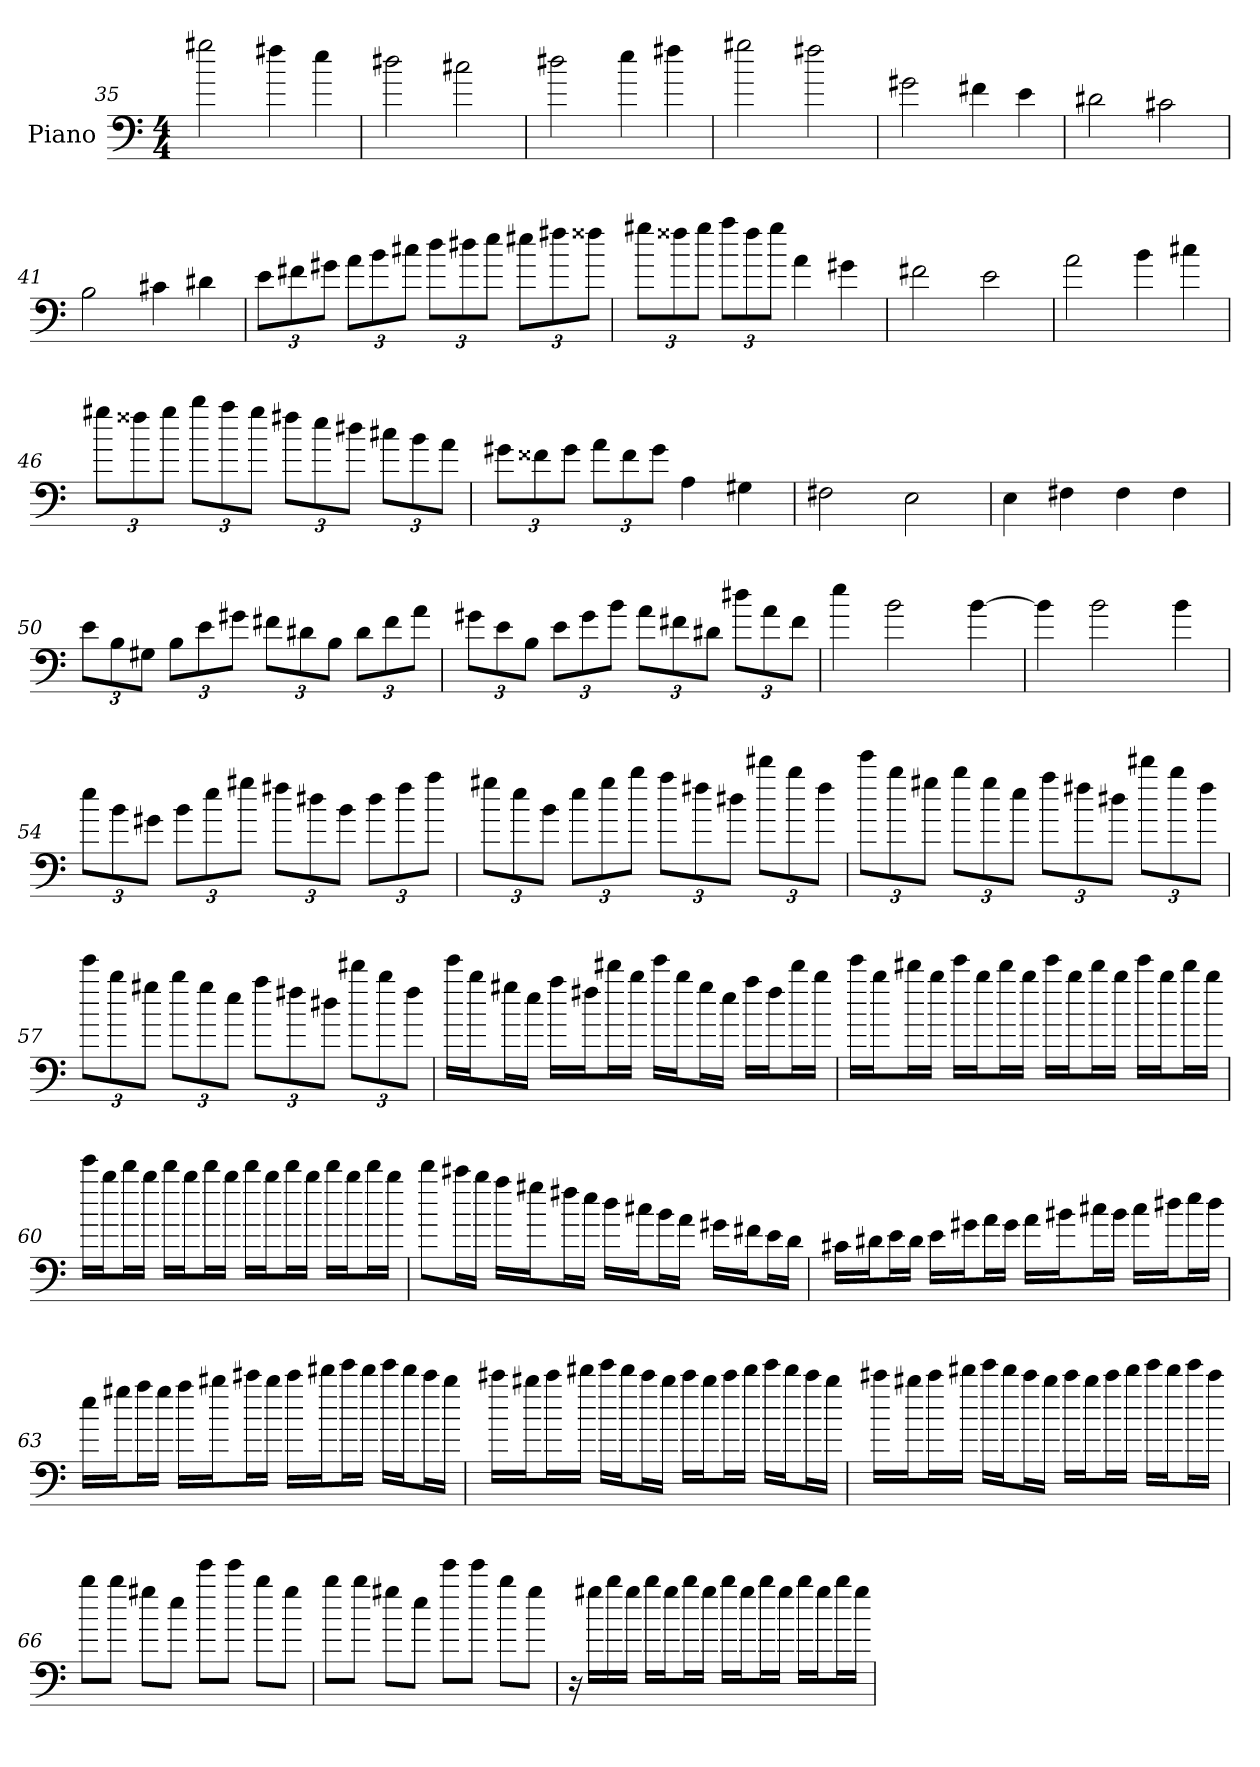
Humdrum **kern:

**kern
*part1
*staff1
*I"Piano
*I'Pno
*clefF4
*k[]
*C:
*M4/4
=35
2gg#X
4ff#X
4ee
=36
2dd#X
2cc#X
=37
2dd#X
4ee
4ff#X
=38
2gg#X
2ff#X
=39
2g#X
4f#X
4e
=40
2d#X
2c#X
=41
2B
4c#X
4d#X
=42
12e\L
12f#X\
12g#X\J
12a\L
12b\
12cc#X\J
12dd\L
12dd#X\
12ee\J
12ee#X\L
12ff#X\
12ff##X\J
=43
12gg#X\L
12ff##X\
12gg#\J
12aa\L
12ff##\
12gg#\J
4a
4g#X
=44
2f#X
2e
=45
2a
4b
4cc#X
=46
12gg#X\L
12ff##X\
12gg#\J
12bb\L
12aa\
12gg#\J
12ff#X\L
12ee\
12dd#X\J
12cc#X\L
12b\
12a\J
=47
12g#X\L
12f##X\
12g#\J
12a\L
12f##\
12g#\J
4A
4G#X
=48
2F#X
2E
=49
4E
4F#X
4F#
4F#
=50
12e\L
12B\
12G#X\J
12B\L
12e\
12g#X\J
12f#X\L
12d#X\
12B\J
12d#\L
12f#\
12a\J
=51
12g#X\L
12e\
12B\J
12e\L
12g#\
12b\J
12a\L
12f#X\
12d#X\J
12dd#X\L
12a\
12f#\J
=52
4ee
2b
[4b
=53
4b]
2b
4b
=54
12ee\L
12b\
12g#X\J
12b\L
12ee\
12gg#X\J
12ff#X\L
12dd#X\
12b\J
12dd#\L
12ff#\
12aa\J
=55
12gg#X\L
12ee\
12b\J
12ee\L
12gg#\
12bb\J
12aa\L
12ff#X\
12dd#X\J
12ddd#X\L
12bb\
12ff#\J
=56
12eee\L
12bb\
12gg#X\J
12bb\L
12gg#\
12ee\J
12aa\L
12ff#X\
12dd#X\J
12ddd#X\L
12bb\
12ff#\J
=57
12eee\L
12bb\
12gg#X\J
12bb\L
12gg#\
12ee\J
12aa\L
12ff#X\
12dd#X\J
12ddd#X\L
12bb\
12ff#\J
=58
16eee\LL
16bb\J
16gg#X\L
16ee\JJ
16aa\LL
16ff#X\J
16ddd#X\L
16bb\JJ
16eee\LL
16bb\J
16gg#\L
16ee\JJ
16aa\LL
16ff#\J
16ddd#\L
16bb\JJ
=59
16eee\LL
16bb\J
16ddd#X\L
16bb\JJ
16eee\LL
16bb\J
16ddd#\L
16bb\JJ
16eee\LL
16bb\J
16ddd#\L
16bb\JJ
16eee\LL
16bb\J
16ddd#\L
16bb\JJ
=60
16eee\LL
16bb\J
16ddd\L
16bb\JJ
16ddd\LL
16bb\J
16ddd\L
16bb\JJ
16ddd\LL
16bb\J
16ddd\L
16bb\JJ
16ddd\LL
16bb\J
16ddd\L
16bb\JJ
=61
8ddd\L
16ccc#X\L
16bb\JJ
16aa\LL
16gg#X\J
16ff#X\L
16ee\JJ
16dd\LL
16cc#X\J
16b\L
16a\JJ
16g#X\LL
16f#X\J
16e\L
16d\JJ
=62
16c#X\LL
16d#X\J
16e\L
16d#\JJ
16e\LL
16g#X\J
16a\L
16g#\JJ
16a\LL
16b#X\J
16cc#X\L
16b#\JJ
16cc#\LL
16dd#X\J
16ee\L
16dd#\JJ
=63
16ee\LL
16gg#X\J
16aa\L
16gg#\JJ
16aa\LL
16bb#X\J
16ccc#X\L
16bb#\JJ
16ccc#\LL
16ddd#X\J
16eee\L
16ddd#\JJ
16eee\LL
16ddd#\J
16ccc#\L
16bb#\JJ
=64
16ccc#X\LL
16bb#X\J
16ccc#\L
16ddd#X\JJ
16eee\LL
16ddd#\J
16ccc#\L
16bb#\JJ
16ccc#\LL
16bb#\J
16ccc#\L
16ddd#\JJ
16eee\LL
16ddd#\J
16ccc#\L
16bb#\JJ
=65
16ccc#X\LL
16bb#X\J
16ccc#\L
16ddd#X\JJ
16eee\LL
16ddd#\J
16ccc#\L
16bb#\JJ
16ccc#\LL
16bb#\J
16ccc#\L
16ddd#\JJ
16eee\LL
16ddd#\J
16eee\L
16ccc#\JJ
=66
8bb\L
8bb\J
8gg#X\L
8ee\J
8eee\L
8eee\J
8bb\L
8gg#\J
=67
8bb\L
8bb\J
8gg#X\L
8ee\J
8eee\L
8eee\J
8bb\L
8gg#\J
=68
16r
16gg#X\LL
16bb\
16gg#\JJ
16bb\LL
16gg#\J
16bb\L
16gg#\JJ
16bb\LL
16gg#\J
16bb\L
16gg#\JJ
16bb\LL
16gg#\J
16bb\L
16gg#\JJ
=
*-
